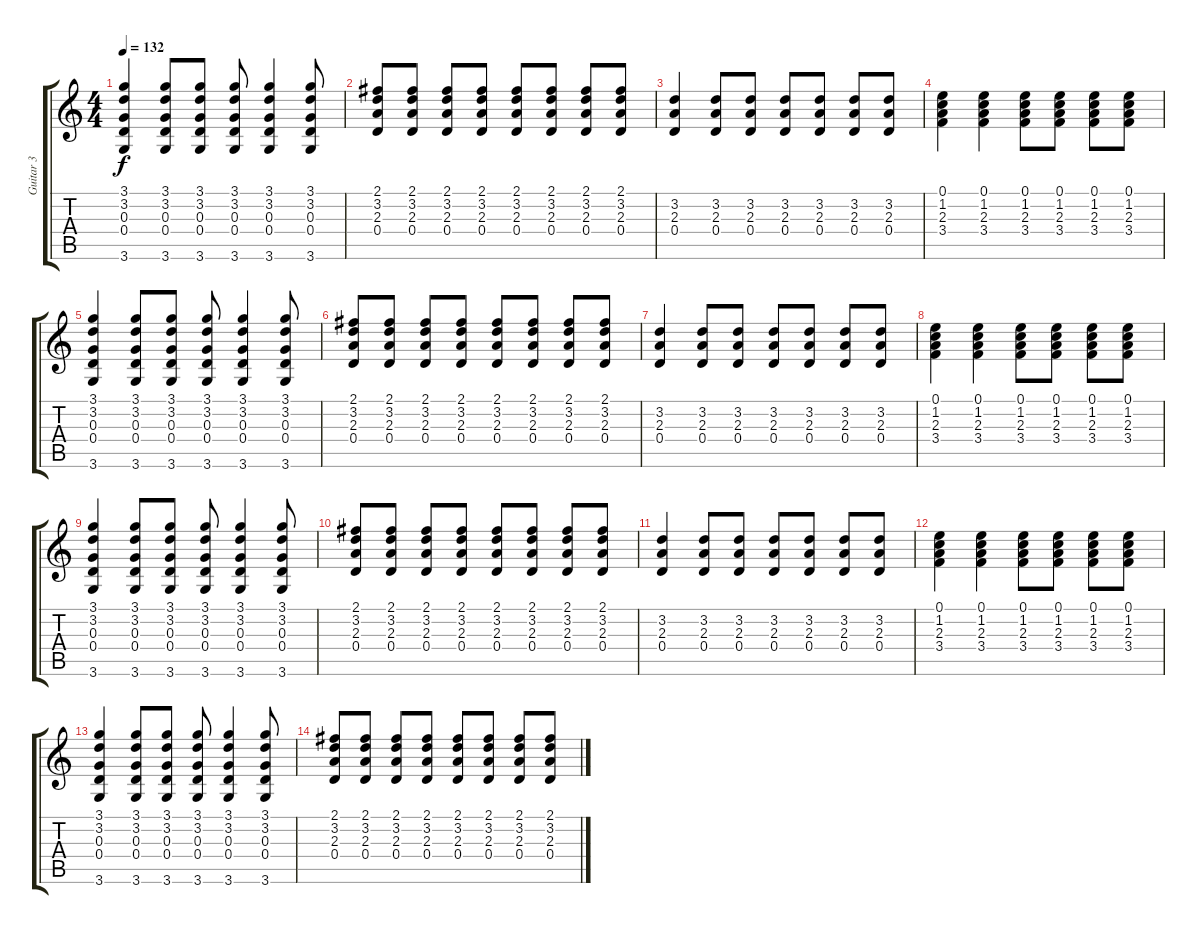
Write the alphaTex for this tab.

\track ("Guitar 3" "Guitar 3") {instrument acousticguitarsteel}
\staff {score tabs}
\tuning (E4 B3 G3 D3 A2 E2) {hide}
\ts (4 4)
\tempo 132
\clef g2
\ks c
(3.1 3.2 0.3 0.4 3.6).4{dy f} (3.1 3.2 0.3 0.4 3.6).8 (3.1 3.2 0.3 0.4 3.6).8 (3.1 3.2 0.3 0.4 3.6).8 (3.1 3.2 0.3 0.4 3.6).4 (3.1 3.2 0.3 0.4 3.6).8 |
(2.1 3.2 2.3 0.4).8 (2.1 3.2 2.3 0.4).8 (2.1 3.2 2.3 0.4).8 (2.1 3.2 2.3 0.4).8 (2.1 3.2 2.3 0.4).8 (2.1 3.2 2.3 0.4).8 (2.1 3.2 2.3 0.4).8 (2.1 3.2 2.3 0.4).8 |
(3.2 2.3 0.4).4 (3.2 2.3 0.4).8 (3.2 2.3 0.4).8 (3.2 2.3 0.4).8 (3.2 2.3 0.4).8 (3.2 2.3 0.4).8 (3.2 2.3 0.4).8 |
(0.1 1.2 2.3 3.4).4 (0.1 1.2 2.3 3.4).4 (0.1 1.2 2.3 3.4).8 (0.1 1.2 2.3 3.4).8 (0.1 1.2 2.3 3.4).8 (0.1 1.2 2.3 3.4).8 |
(3.1 3.2 0.3 0.4 3.6).4 (3.1 3.2 0.3 0.4 3.6).8 (3.1 3.2 0.3 0.4 3.6).8 (3.1 3.2 0.3 0.4 3.6).8 (3.1 3.2 0.3 0.4 3.6).4 (3.1 3.2 0.3 0.4 3.6).8 |
(2.1 3.2 2.3 0.4).8 (2.1 3.2 2.3 0.4).8 (2.1 3.2 2.3 0.4).8 (2.1 3.2 2.3 0.4).8 (2.1 3.2 2.3 0.4).8 (2.1 3.2 2.3 0.4).8 (2.1 3.2 2.3 0.4).8 (2.1 3.2 2.3 0.4).8 |
(3.2 2.3 0.4).4 (3.2 2.3 0.4).8 (3.2 2.3 0.4).8 (3.2 2.3 0.4).8 (3.2 2.3 0.4).8 (3.2 2.3 0.4).8 (3.2 2.3 0.4).8 |
(0.1 1.2 2.3 3.4).4 (0.1 1.2 2.3 3.4).4 (0.1 1.2 2.3 3.4).8 (0.1 1.2 2.3 3.4).8 (0.1 1.2 2.3 3.4).8 (0.1 1.2 2.3 3.4).8 |
(3.1 3.2 0.3 0.4 3.6).4 (3.1 3.2 0.3 0.4 3.6).8 (3.1 3.2 0.3 0.4 3.6).8 (3.1 3.2 0.3 0.4 3.6).8 (3.1 3.2 0.3 0.4 3.6).4 (3.1 3.2 0.3 0.4 3.6).8 |
(2.1 3.2 2.3 0.4).8 (2.1 3.2 2.3 0.4).8 (2.1 3.2 2.3 0.4).8 (2.1 3.2 2.3 0.4).8 (2.1 3.2 2.3 0.4).8 (2.1 3.2 2.3 0.4).8 (2.1 3.2 2.3 0.4).8 (2.1 3.2 2.3 0.4).8 |
(3.2 2.3 0.4).4 (3.2 2.3 0.4).8 (3.2 2.3 0.4).8 (3.2 2.3 0.4).8 (3.2 2.3 0.4).8 (3.2 2.3 0.4).8 (3.2 2.3 0.4).8 |
(0.1 1.2 2.3 3.4).4 (0.1 1.2 2.3 3.4).4 (0.1 1.2 2.3 3.4).8 (0.1 1.2 2.3 3.4).8 (0.1 1.2 2.3 3.4).8 (0.1 1.2 2.3 3.4).8 |
(3.1 3.2 0.3 0.4 3.6).4 (3.1 3.2 0.3 0.4 3.6).8 (3.1 3.2 0.3 0.4 3.6).8 (3.1 3.2 0.3 0.4 3.6).8 (3.1 3.2 0.3 0.4 3.6).4 (3.1 3.2 0.3 0.4 3.6).8 |
(2.1 3.2 2.3 0.4).8 (2.1 3.2 2.3 0.4).8 (2.1 3.2 2.3 0.4).8 (2.1 3.2 2.3 0.4).8 (2.1 3.2 2.3 0.4).8 (2.1 3.2 2.3 0.4).8 (2.1 3.2 2.3 0.4).8 (2.1 3.2 2.3 0.4).8
